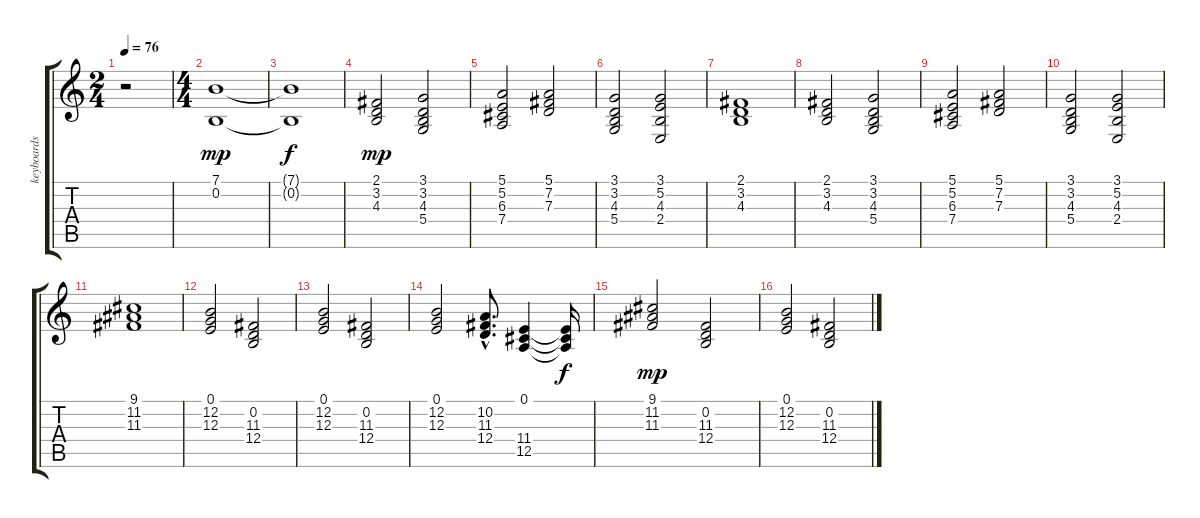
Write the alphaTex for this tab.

\track ("keyboards 2" "keyboards ") {instrument stringensemble1}
\staff {score tabs}
\tuning (E4 B3 G3 D3 A2 E2) {hide}
\ts (2 4)
\tempo 76
\clef g2
\ks c
r.2{dy f} |
\ts (4 4)
(7.1 0.2).1{dy mp} |
(7.1{t} 0.2{t}).1{dy f} |
(2.1 3.2 4.3).2{dy mp} (3.1 3.2 4.3 5.4).2 |
(5.1 5.2 6.3 7.4).2 (5.1 7.2 7.3).2 |
(3.1 3.2 4.3 5.4).2 (3.1 5.2 4.3 2.4).2 |
(2.1 3.2 4.3).1 |
(2.1 3.2 4.3).2 (3.1 3.2 4.3 5.4).2 |
(5.1 5.2 6.3 7.4).2 (5.1 7.2 7.3).2 |
(3.1 3.2 4.3 5.4).2 (3.1 5.2 4.3 2.4).2 |
(9.1 11.2 11.3).1 |
(0.1 12.2 12.3).2 (0.2 11.3 12.4).2 |
(0.1 12.2 12.3).2 (0.2 11.3 12.4).2 |
(0.1 12.2 12.3).2 (10.2{hac} 11.3{hac} 12.4{hac}).8{d} (0.1 11.4 12.5).4 (0.1{t} 11.4{t} 12.5{t}).16{dy f} |
(9.1 11.2 11.3).2{dy mp} (0.2 11.3 12.4).2 |
(0.1 12.2 12.3).2 (0.2 11.3 12.4).2
